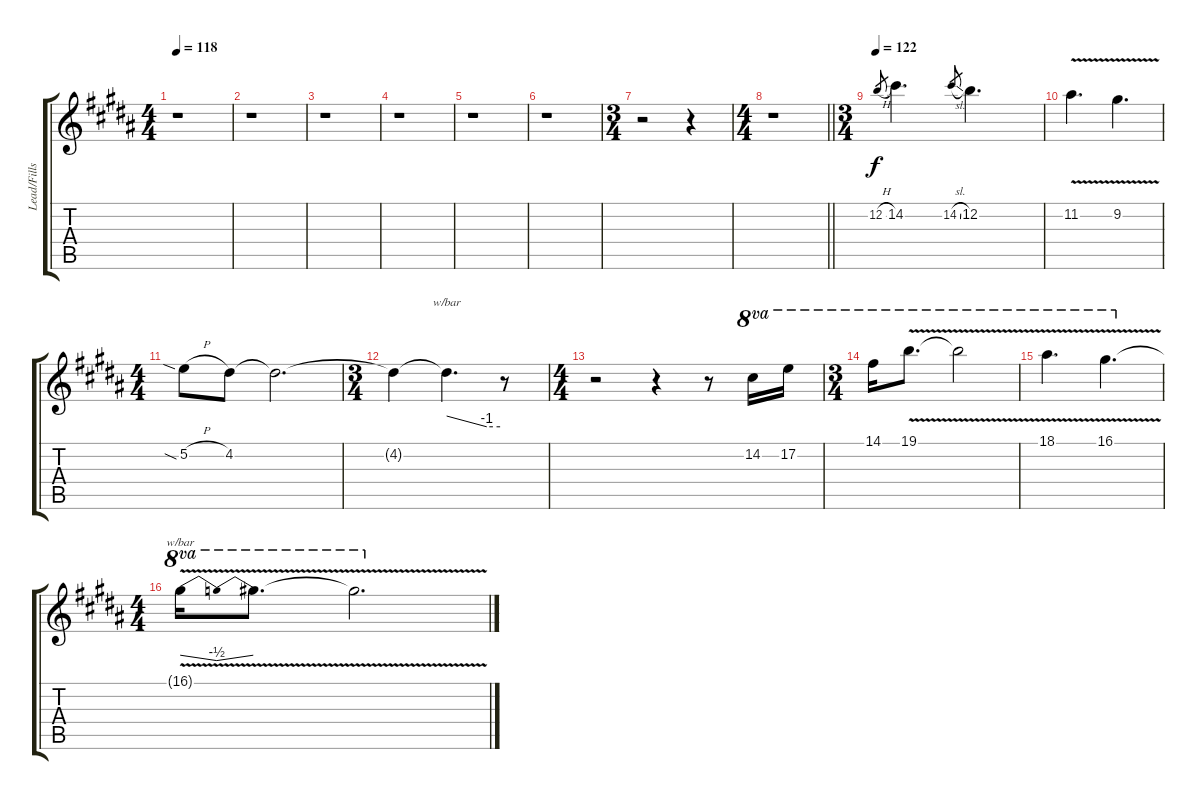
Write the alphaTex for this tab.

\track ("Lead/Fills" "Lead/Fills") {instrument distortionguitar}
\staff {score tabs}
\tuning (E4 B3 G3 D3 A2 E2) {hide}
\ts (4 4)
\tempo 118
\clef g2
\ks b
r.1{dy f instrument distortionguitar} |
r.1 |
r.1 |
r.1 |
r.1 |
r.1 |
\ts (3 4)
r.2 r.4 |
\ts (4 4)
\barLineRight lightlight
r.1 |
\ts (3 4)
\tempo 122
12.2{h}.8{gr} 14.2.4{d} 14.2{sl}.8{gr} 12.2.4{d} |
11.2{v}.4{d} 9.2{v}.4{d} |
\ts (4 4)
5.2{sia h}.8 4.2.8 4.2{t}.2{d} |
\ts (3 4)
4.2{t}.4 4.2{t}.4{d tbe (custom default 0 0 45 -4 60 -4)} r.8 |
\ts (4 4)
r.2 r.4 r.8 14.2.16{ot 8va} 17.2.16{ot 8va} |
\ts (3 4)
14.1.16{ot 8va} 19.1{v}.8{d ot 8va} 19.1{v t}.2{ot 8va} |
18.1{v}.4{d ot 8va} 16.1{v}.4{d ot 8va} |
\ts (4 4)
16.1{t}.16{tbe (dip default 0 0 30 -2 60 0) ot 8va} 16.1{v t}.8{d ot 8va} 16.1{v t}.2{d ot 8va}
